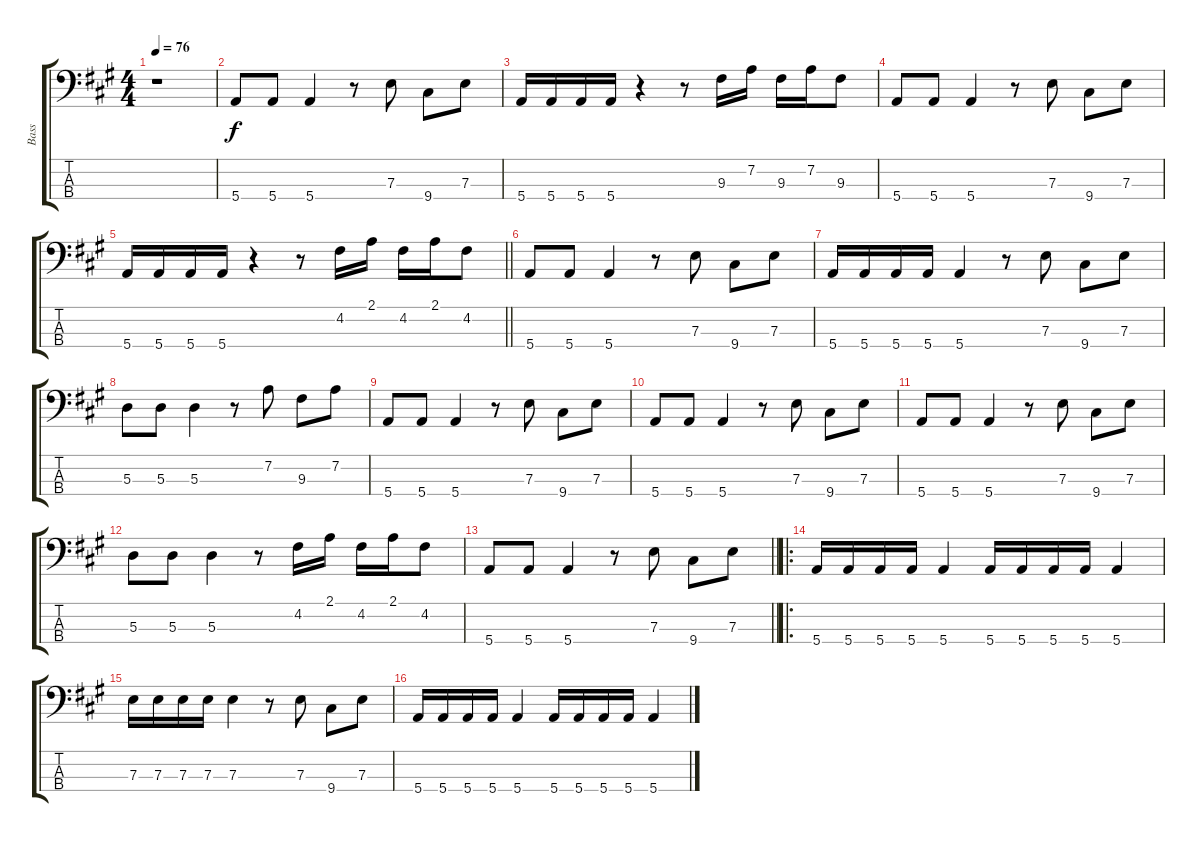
\track ("Bass" "Bass") {instrument electricbassfinger}
\staff {score tabs}
\tuning (G2 D2 A1 E1) {hide}
\ts (4 4)
\tempo 76
\clef f4
\ks a
r.1{dy f instrument electricbassfinger} |
5.4.8 5.4.8 5.4.4 r.8 7.3.8 9.4.8 7.3.8 |
5.4.16 5.4.16 5.4.16 5.4.16 r.4 r.8 9.3.16 7.2.16 9.3.16 7.2.16 9.3.8 |
5.4.8 5.4.8 5.4.4 r.8 7.3.8 9.4.8 7.3.8 |
\barLineRight lightlight
5.4.16 5.4.16 5.4.16 5.4.16 r.4 r.8 4.2.16 2.1.16 4.2.16 2.1.16 4.2.8 |
5.4.8 5.4.8 5.4.4 r.8 7.3.8 9.4.8 7.3.8 |
5.4.16 5.4.16 5.4.16 5.4.16 5.4.4 r.8 7.3.8 9.4.8 7.3.8 |
5.3.8 5.3.8 5.3.4 r.8 7.2.8 9.3.8 7.2.8 |
5.4.8 5.4.8 5.4.4 r.8 7.3.8 9.4.8 7.3.8 |
5.4.8 5.4.8 5.4.4 r.8 7.3.8 9.4.8 7.3.8 |
5.4.8 5.4.8 5.4.4 r.8 7.3.8 9.4.8 7.3.8 |
5.3.8 5.3.8 5.3.4 r.8 4.2.16 2.1.16 4.2.16 2.1.16 4.2.8 |
\barLineRight lightlight
5.4.8 5.4.8 5.4.4 r.8 7.3.8 9.4.8 7.3.8 |
\ro
5.4.16 5.4.16 5.4.16 5.4.16 5.4.4 5.4.16 5.4.16 5.4.16 5.4.16 5.4.4 |
7.3.16 7.3.16 7.3.16 7.3.16 7.3.4 r.8 7.3.8 9.4.8 7.3.8 |
5.4.16 5.4.16 5.4.16 5.4.16 5.4.4 5.4.16 5.4.16 5.4.16 5.4.16 5.4.4
